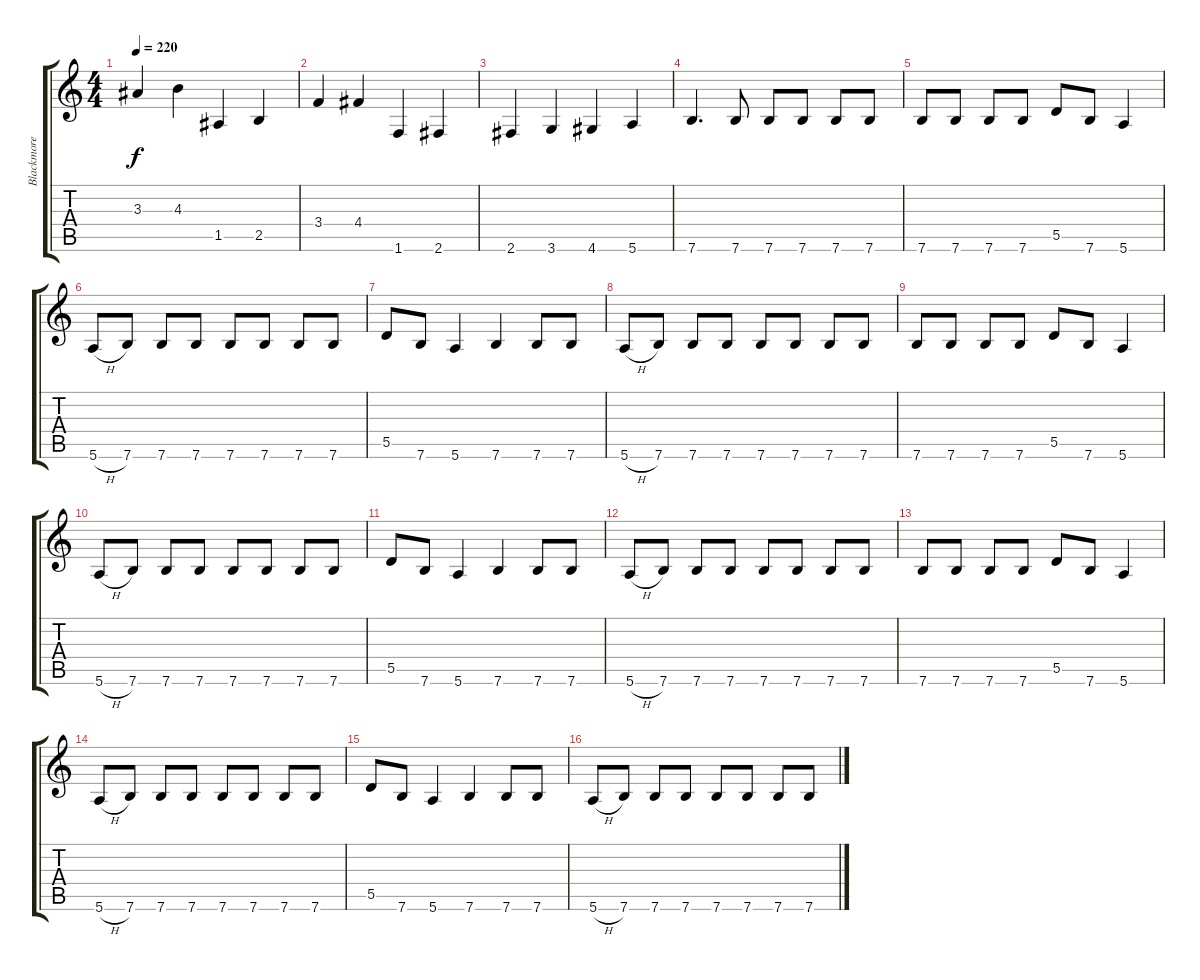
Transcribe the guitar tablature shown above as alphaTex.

\track ("Blackmore" "Blackmore") {instrument distortionguitar}
\staff {score tabs}
\tuning (E4 B3 G3 D3 A2 E2) {hide}
\ts (4 4)
\tempo 220
\clef g2
\ks c
3.3.4{dy f} 4.3.4 1.5.4 2.5.4 |
3.4.4 4.4.4 1.6.4 2.6.4 |
2.6.4 3.6.4 4.6.4 5.6.4 |
7.6.4{d} 7.6.8 7.6.8 7.6.8 7.6.8 7.6.8 |
7.6.8 7.6.8 7.6.8 7.6.8 5.5.8 7.6.8 5.6.4 |
5.6{h}.8 7.6.8 7.6.8 7.6.8 7.6.8 7.6.8 7.6.8 7.6.8 |
5.5.8 7.6.8 5.6.4 7.6.4 7.6.8 7.6.8 |
5.6{h}.8 7.6.8 7.6.8 7.6.8 7.6.8 7.6.8 7.6.8 7.6.8 |
7.6.8 7.6.8 7.6.8 7.6.8 5.5.8 7.6.8 5.6.4 |
5.6{h}.8 7.6.8 7.6.8 7.6.8 7.6.8 7.6.8 7.6.8 7.6.8 |
5.5.8 7.6.8 5.6.4 7.6.4 7.6.8 7.6.8 |
5.6{h}.8 7.6.8 7.6.8 7.6.8 7.6.8 7.6.8 7.6.8 7.6.8 |
7.6.8 7.6.8 7.6.8 7.6.8 5.5.8 7.6.8 5.6.4 |
5.6{h}.8 7.6.8 7.6.8 7.6.8 7.6.8 7.6.8 7.6.8 7.6.8 |
5.5.8 7.6.8 5.6.4 7.6.4 7.6.8 7.6.8 |
5.6{h}.8 7.6.8 7.6.8 7.6.8 7.6.8 7.6.8 7.6.8 7.6.8
